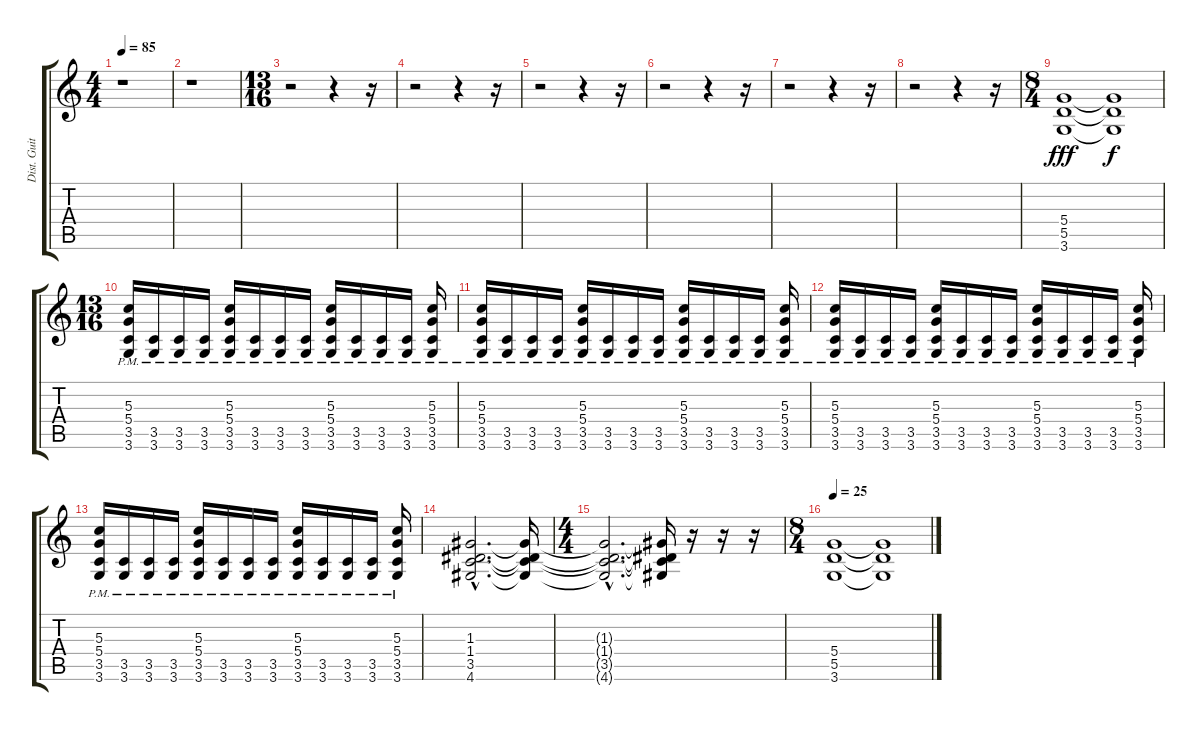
\track ("Dist. Guitar" "Dist. Guit") {instrument overdrivenguitar}
\staff {score tabs}
\tuning (E4 B3 G3 D3 A2 E2) {hide}
\ts (4 4)
\tempo 85
\clef g2
\ks c
r.1{dy f} |
r.1 |
\ts (13 16)
r.2 r.4 r.16 |
r.2 r.4 r.16 |
r.2 r.4 r.16 |
r.2 r.4 r.16 |
r.2 r.4 r.16 |
r.2 r.4 r.16 |
\ts (8 4)
(5.4 5.5 3.6).1{dy fff} (5.4{t} 5.5{t} 3.6{t}).1{dy f} |
\ts (13 16)
(5.3{pm} 5.4{pm} 3.5{pm} 3.6{pm}).16 (3.5{pm} 3.6{pm}).16 (3.5{pm} 3.6{pm}).16 (3.5{pm} 3.6{pm}).16 (5.3{pm} 5.4{pm} 3.5{pm} 3.6{pm}).16 (3.5{pm} 3.6{pm}).16 (3.5{pm} 3.6{pm}).16 (3.5{pm} 3.6{pm}).16 (5.3{pm} 5.4{pm} 3.5{pm} 3.6{pm}).16 (3.5{pm} 3.6{pm}).16 (3.5{pm} 3.6{pm}).16 (3.5{pm} 3.6{pm}).16 (5.3{pm} 5.4{pm} 3.5{pm} 3.6{pm}).16 |
(5.3{pm} 5.4{pm} 3.5{pm} 3.6{pm}).16 (3.5{pm} 3.6{pm}).16 (3.5{pm} 3.6{pm}).16 (3.5{pm} 3.6{pm}).16 (5.3{pm} 5.4{pm} 3.5{pm} 3.6{pm}).16 (3.5{pm} 3.6{pm}).16 (3.5{pm} 3.6{pm}).16 (3.5{pm} 3.6{pm}).16 (5.3{pm} 5.4{pm} 3.5{pm} 3.6{pm}).16 (3.5{pm} 3.6{pm}).16 (3.5{pm} 3.6{pm}).16 (3.5{pm} 3.6{pm}).16 (5.3{pm} 5.4{pm} 3.5{pm} 3.6{pm}).16 |
(5.3{pm} 5.4{pm} 3.5{pm} 3.6{pm}).16 (3.5{pm} 3.6{pm}).16 (3.5{pm} 3.6{pm}).16 (3.5{pm} 3.6{pm}).16 (5.3{pm} 5.4{pm} 3.5{pm} 3.6{pm}).16 (3.5{pm} 3.6{pm}).16 (3.5{pm} 3.6{pm}).16 (3.5{pm} 3.6{pm}).16 (5.3{pm} 5.4{pm} 3.5{pm} 3.6{pm}).16 (3.5{pm} 3.6{pm}).16 (3.5{pm} 3.6{pm}).16 (3.5{pm} 3.6{pm}).16 (5.3{pm} 5.4{pm} 3.5{pm} 3.6{pm}).16 |
(5.3{pm} 5.4{pm} 3.5{pm} 3.6{pm}).16 (3.5{pm} 3.6{pm}).16 (3.5{pm} 3.6{pm}).16 (3.5{pm} 3.6{pm}).16 (5.3{pm} 5.4{pm} 3.5{pm} 3.6{pm}).16 (3.5{pm} 3.6{pm}).16 (3.5{pm} 3.6{pm}).16 (3.5{pm} 3.6{pm}).16 (5.3{pm} 5.4{pm} 3.5{pm} 3.6{pm}).16 (3.5{pm} 3.6{pm}).16 (3.5{pm} 3.6{pm}).16 (3.5{pm} 3.6{pm}).16 (5.3{pm} 5.4{pm} 3.5{pm} 3.6{pm}).16 |
(1.3{hac} 1.4{hac} 3.5{hac} 4.6{hac}).2{d} (1.3{t} 1.4{t} 3.5{t} 4.6{t}).16 |
\ts (4 4)
(1.3{hac t} 1.4{hac t} 3.5{hac t} 4.6{hac t}).2{d} (1.3{t} 1.4{t} 3.5{t} 4.6{t}).16 r.16{volume 0} r.16 r.16 |
\ts (8 4)
\tempo 25
(5.4 5.5 3.6).1{volume 13} (5.4{t} 5.5{t} 3.6{t}).1
